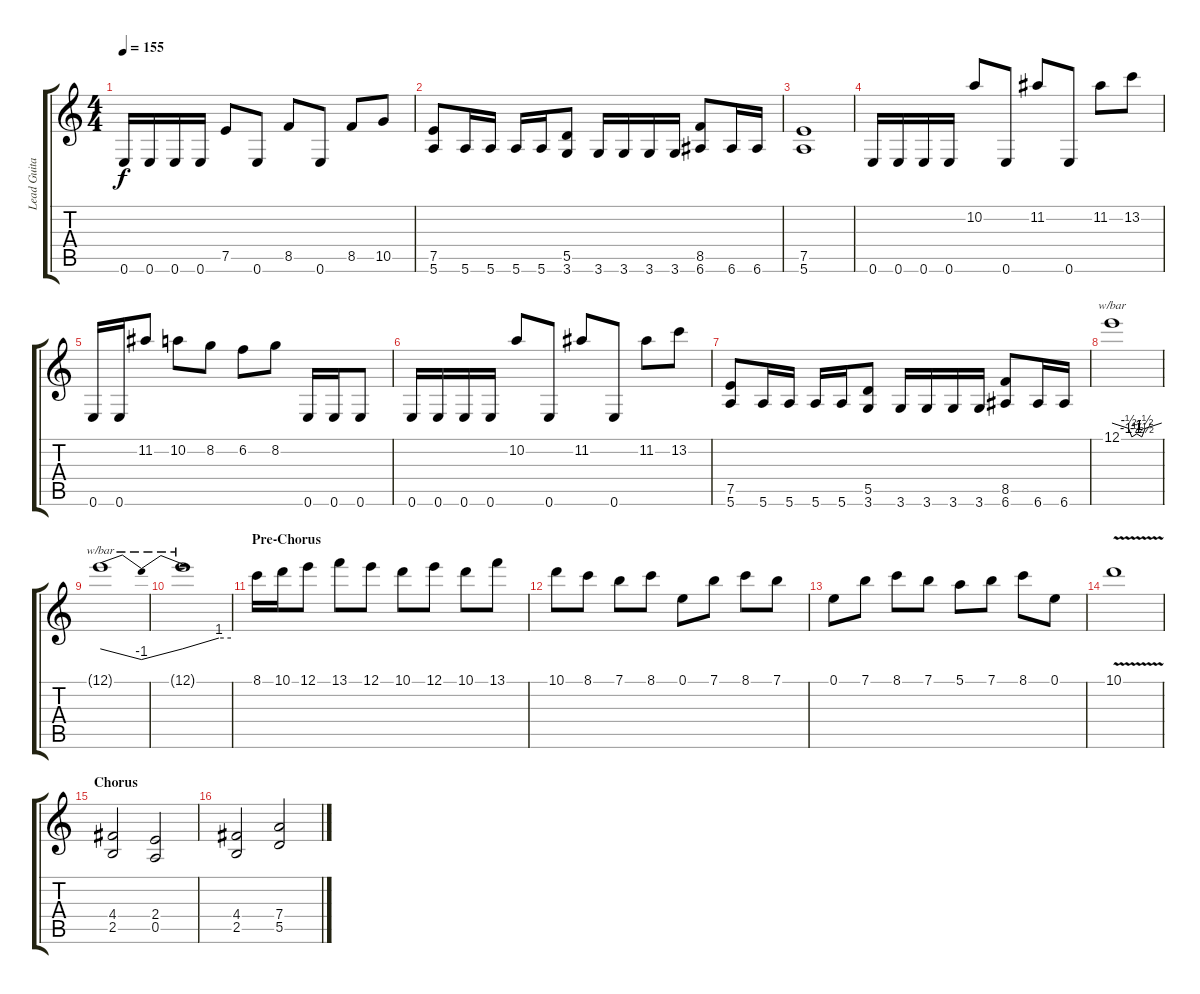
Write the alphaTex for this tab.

\track ("Lead Guitar" "Lead Guita") {instrument distortionguitar}
\staff {score tabs}
\tuning (E4 B3 G3 D3 A2 E2) {hide}
\ts (4 4)
\tempo 155
\clef g2
\ks c
0.6.16{dy f} 0.6.16 0.6.16 0.6.16 7.5.8 0.6.8 8.5.8 0.6.8 8.5.8 10.5.8 |
(7.5 5.6).8 5.6.16 5.6.16 5.6.16 5.6.16 (5.5 3.6).8 3.6.16 3.6.16 3.6.16 3.6.16 (8.5 6.6).8 6.6.16 6.6.16 |
(7.5 5.6).1 |
0.6.16 0.6.16 0.6.16 0.6.16 10.2.8 0.6.8 11.2.8 0.6.8 11.2.8 13.2.8 |
0.6.16 0.6.16 11.2.8 10.2.8 8.2.8 6.2.8 8.2.8 0.6.16 0.6.16 0.6.8 |
0.6.16 0.6.16 0.6.16 0.6.16 10.2.8 0.6.8 11.2.8 0.6.8 11.2.8 13.2.8 |
(7.5 5.6).8 5.6.16 5.6.16 5.6.16 5.6.16 (5.5 3.6).8 3.6.16 3.6.16 3.6.16 3.6.16 (8.5 6.6).8 6.6.16 6.6.16 |
12.1.1{tbe (custom default 0 0 20 -2 24 -6 30 -4 36 -6 40 -2 60 0)} |
12.1{t}.1{tbe (dip default 0 0 30 -4 60 0)} |
12.1{t}.1{tbe (custom default 0 0 45 4 60 4)} |
\section ("" "Pre-Chorus")
8.1.16 10.1.16 12.1.8 13.1.8 12.1.8 10.1.8 12.1.8 10.1.8 13.1.8 |
10.1.8 8.1.8 7.1.8 8.1.8 0.1.8 7.1.8 8.1.8 7.1.8 |
0.1.8 7.1.8 8.1.8 7.1.8 5.1.8 7.1.8 8.1.8 0.1.8 |
10.1{v}.1 |
\section ("" "Chorus")
(4.4 2.5).2 (2.4 0.5).2 |
(4.4 2.5).2 (7.4 5.5).2
